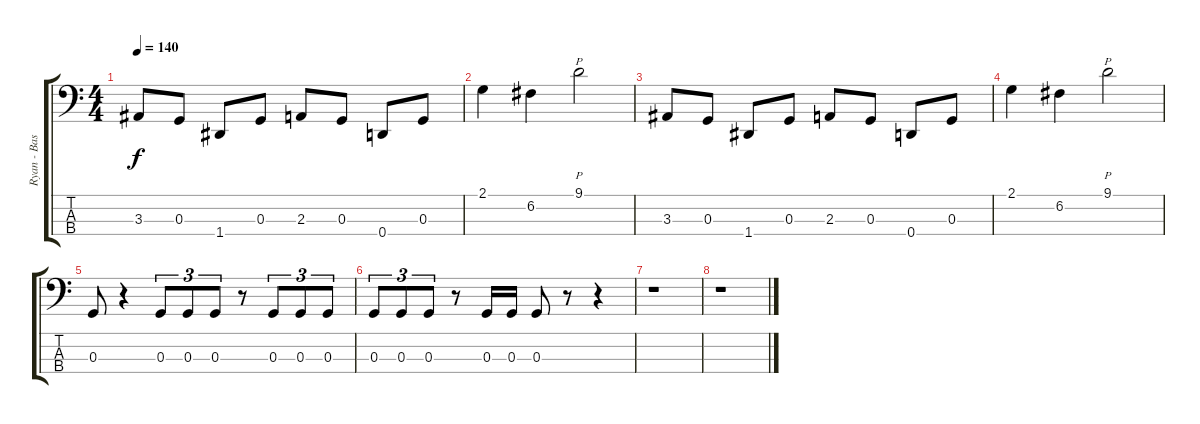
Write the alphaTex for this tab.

\track ("Ryan - Bass" "Ryan - Bas") {instrument electricbassfinger}
\staff {score tabs}
\tuning (F2 C2 G1 D1) {hide}
\ts (4 4)
\tempo 140
\clef f4
\ks c
3.3.8{dy f} 0.3.8 1.4.8 0.3.8 2.3.8 0.3.8 0.4.8 0.3.8 |
2.1.4 6.2.4 9.1.2{p} |
3.3.8 0.3.8 1.4.8 0.3.8 2.3.8 0.3.8 0.4.8 0.3.8 |
2.1.4 6.2.4 9.1.2{p} |
0.3.8 r.4 0.3.8{tu (3 2)} 0.3.8{tu (3 2)} 0.3.8{tu (3 2)} r.8 0.3.8{tu (3 2)} 0.3.8{tu (3 2)} 0.3.8{tu (3 2)} |
0.3.8{tu (3 2)} 0.3.8{tu (3 2)} 0.3.8{tu (3 2)} r.8 0.3.16 0.3.16 0.3.8 r.8 r.4 |
r.1 |
r.1
